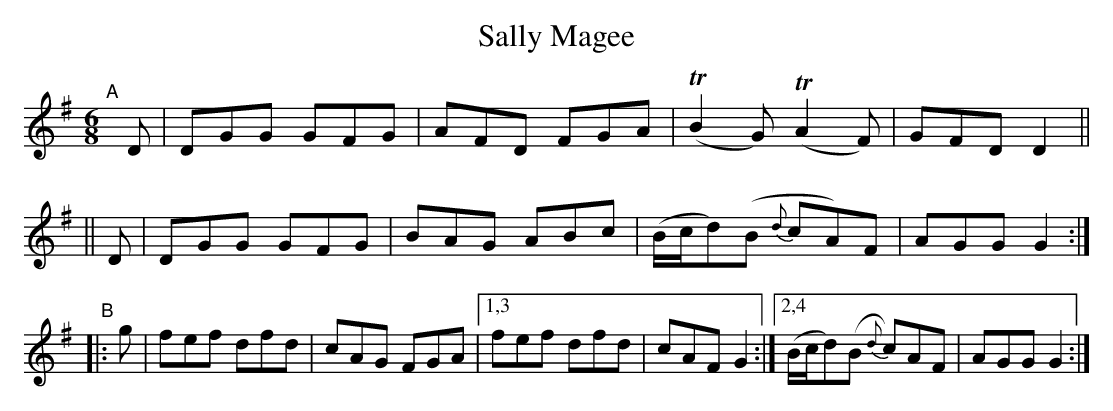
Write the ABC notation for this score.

X:1
T: Sally Magee
M: 6/8
L: 1/8
K: G
"^A"\
[|]D | DGG GFG | AFD FGA | (TB2G) (TA2F) | GFD D2 ||
|| D | DGG GFG | BAG ABc | (B/c/d)(B {d}cA)F | AGG G2 :|
"^B"\
|: g | fef dfd | cAG FGA |[1,3 fef dfd | cAF G2 \
                        :|[2,4 (B/c/d)(B {d}c)AF | AGG G2 :|
